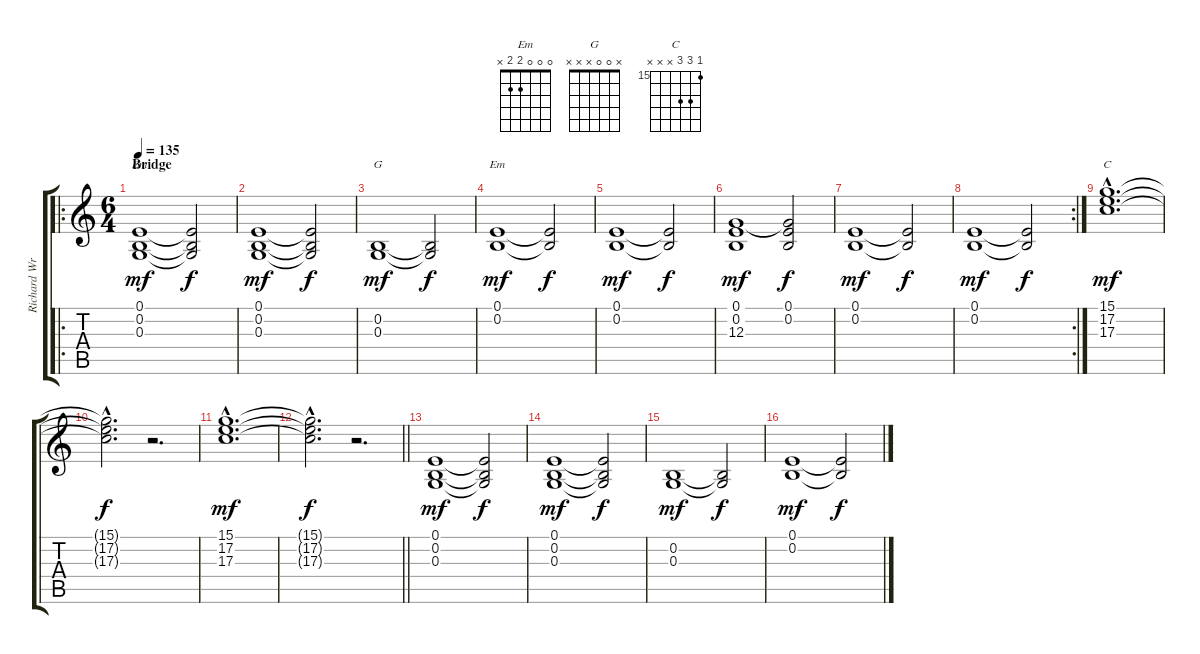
\track ("Richard Wright / Synths (strings)" "Richard Wr") {instrument stringensemble1}
\staff {score tabs}
\tuning (E4 B3 G3 D3 A2 E2) {hide}
\chord ("Em" 0 0 0 x x x)
\chord ("G" x 0 0 x x x)
\chord ("Em" 0 0 0 2 2 x)
\chord ("C" 15 17 17 x x x) {firstfret 15}
\ro
\ts (6 4)
\section ("" "Bridge")
\tempo 135
\clef g2
\ks c
(0.1 0.2 0.3).1{ch "Em" dy mf} (0.1{t} 0.2{t} 0.3{t}).2{dy f} |
(0.1 0.2 0.3).1{dy mf} (0.1{t} 0.2{t} 0.3{t}).2{dy f} |
(0.2 0.3).1{ch "G" dy mf} (0.2{t} 0.3{t}).2{dy f} |
(0.1 0.2).1{ch "Em" dy mf} (0.1{t} 0.2{t}).2{dy f} |
(0.1 0.2).1{dy mf} (0.1{t} 0.2{t}).2{dy f} |
(0.1 0.2 12.3).1{dy mf} (0.1 0.2 12.3{t}).2{dy f} |
(0.1 0.2).1{dy mf} (0.1{t} 0.2{t}).2{dy f} |
\rc 2
(0.1 0.2).1{dy mf} (0.1{t} 0.2{t}).2{dy f} |
(15.1{hac} 17.2{hac} 17.3{hac}).1{d ch "C" dy mf} |
(15.1{hac t} 17.2{hac t} 17.3{hac t}).2{d dy f} r.2{d} |
(15.1{hac} 17.2{hac} 17.3{hac}).1{d dy mf} |
\barLineRight lightlight
(15.1{hac t} 17.2{hac t} 17.3{hac t}).2{d dy f} r.2{d} |
(0.1 0.2 0.3).1{dy mf} (0.1{t} 0.2{t} 0.3{t}).2{dy f} |
(0.1 0.2 0.3).1{dy mf} (0.1{t} 0.2{t} 0.3{t}).2{dy f} |
(0.2 0.3).1{dy mf} (0.2{t} 0.3{t}).2{dy f} |
(0.1 0.2).1{dy mf} (0.1{t} 0.2{t}).2{dy f}
